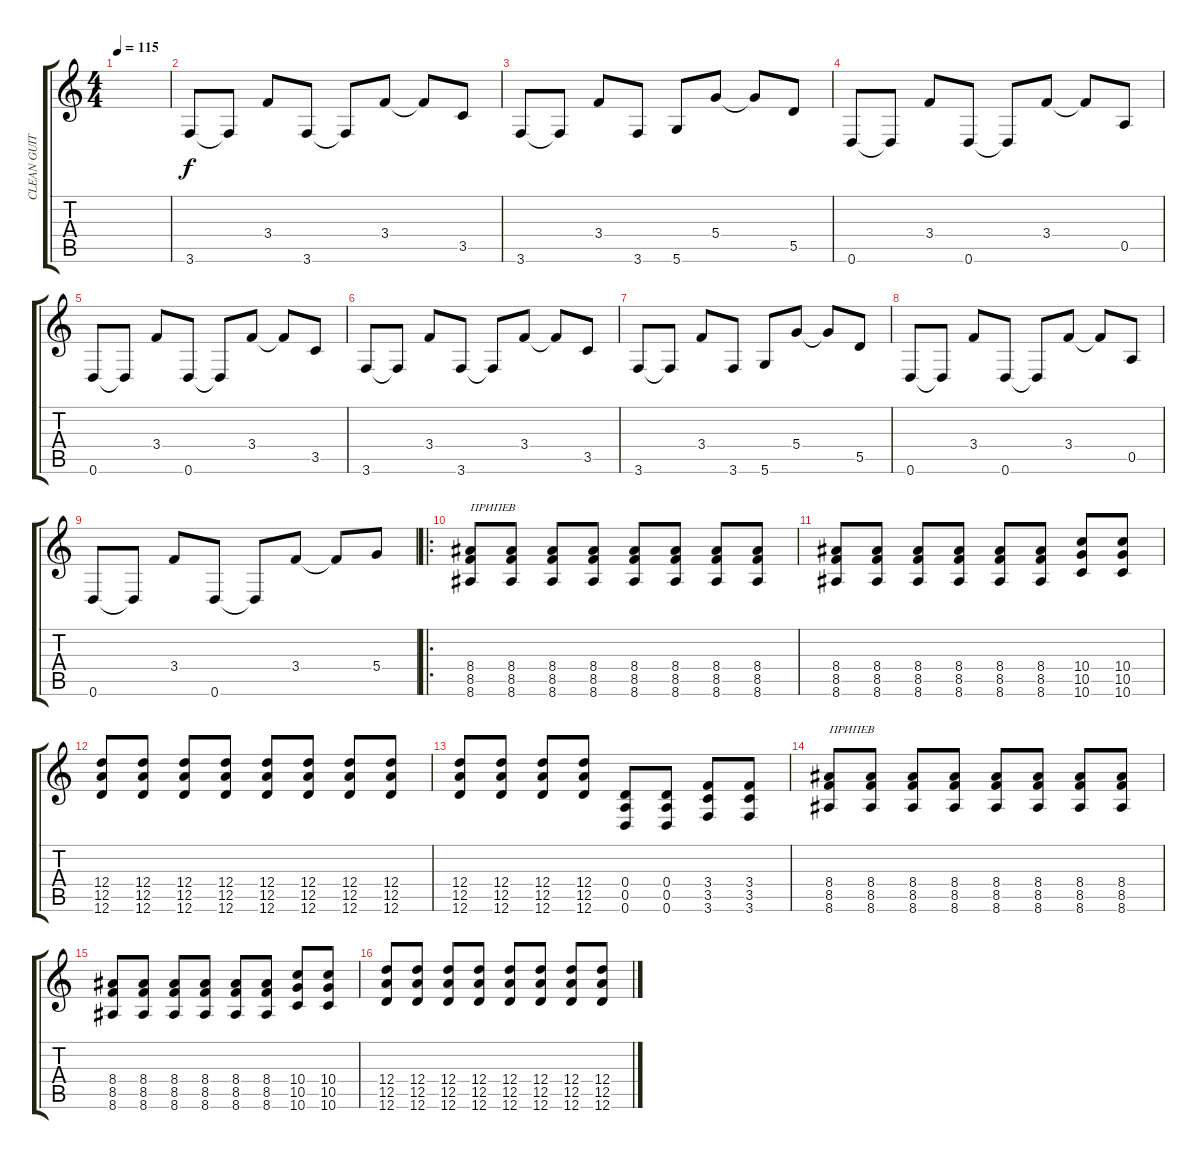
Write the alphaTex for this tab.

\track ("CLEAN GUITAR" "CLEAN GUIT") {instrument electricguitarclean}
\staff {score tabs}
\tuning (E4 B3 G3 D3 A2 D2) {hide}
\ts (4 4)
\tempo 115
\clef g2
\ks c
|
3.6.8 3.6{t}.8 3.4.8 3.6.8 3.6{t}.8 3.4.8 3.4{t}.8 3.5.8 |
3.6.8 3.6{t}.8 3.4.8 3.6.8 5.6.8 5.4.8 5.4{t}.8 5.5.8 |
0.6.8 0.6{t}.8 3.4.8 0.6.8 0.6{t}.8 3.4.8 3.4{t}.8 0.5.8 |
0.6.8 0.6{t}.8 3.4.8 0.6.8 0.6{t}.8 3.4.8 3.4{t}.8 3.5.8 |
3.6.8 3.6{t}.8 3.4.8 3.6.8 3.6{t}.8 3.4.8 3.4{t}.8 3.5.8 |
3.6.8 3.6{t}.8 3.4.8 3.6.8 5.6.8 5.4.8 5.4{t}.8 5.5.8 |
0.6.8 0.6{t}.8 3.4.8 0.6.8 0.6{t}.8 3.4.8 3.4{t}.8 0.5.8 |
0.6.8 0.6{t}.8 3.4.8 0.6.8 0.6{t}.8 3.4.8 3.4{t}.8 5.4.8 |
\ro
(8.4 8.5 8.6).8{txt "ПРИПЕВ"} (8.4 8.5 8.6).8 (8.4 8.5 8.6).8 (8.4 8.5 8.6).8 (8.4 8.5 8.6).8 (8.4 8.5 8.6).8 (8.4 8.5 8.6).8 (8.4 8.5 8.6).8 |
(8.4 8.5 8.6).8 (8.4 8.5 8.6).8 (8.4 8.5 8.6).8 (8.4 8.5 8.6).8 (8.4 8.5 8.6).8 (8.4 8.5 8.6).8 (10.4 10.5 10.6).8 (10.4 10.5 10.6).8 |
(12.4 12.5 12.6).8 (12.4 12.5 12.6).8 (12.4 12.5 12.6).8 (12.4 12.5 12.6).8 (12.4 12.5 12.6).8 (12.4 12.5 12.6).8 (12.4 12.5 12.6).8 (12.4 12.5 12.6).8 |
(12.4 12.5 12.6).8 (12.4 12.5 12.6).8 (12.4 12.5 12.6).8 (12.4 12.5 12.6).8 (0.4 0.5 0.6).8 (0.4 0.5 0.6).8 (3.4 3.5 3.6).8 (3.4 3.5 3.6).8 |
(8.4 8.5 8.6).8{txt "ПРИПЕВ"} (8.4 8.5 8.6).8 (8.4 8.5 8.6).8 (8.4 8.5 8.6).8 (8.4 8.5 8.6).8 (8.4 8.5 8.6).8 (8.4 8.5 8.6).8 (8.4 8.5 8.6).8 |
(8.4 8.5 8.6).8 (8.4 8.5 8.6).8 (8.4 8.5 8.6).8 (8.4 8.5 8.6).8 (8.4 8.5 8.6).8 (8.4 8.5 8.6).8 (10.4 10.5 10.6).8 (10.4 10.5 10.6).8 |
(12.4 12.5 12.6).8 (12.4 12.5 12.6).8 (12.4 12.5 12.6).8 (12.4 12.5 12.6).8 (12.4 12.5 12.6).8 (12.4 12.5 12.6).8 (12.4 12.5 12.6).8 (12.4 12.5 12.6).8
